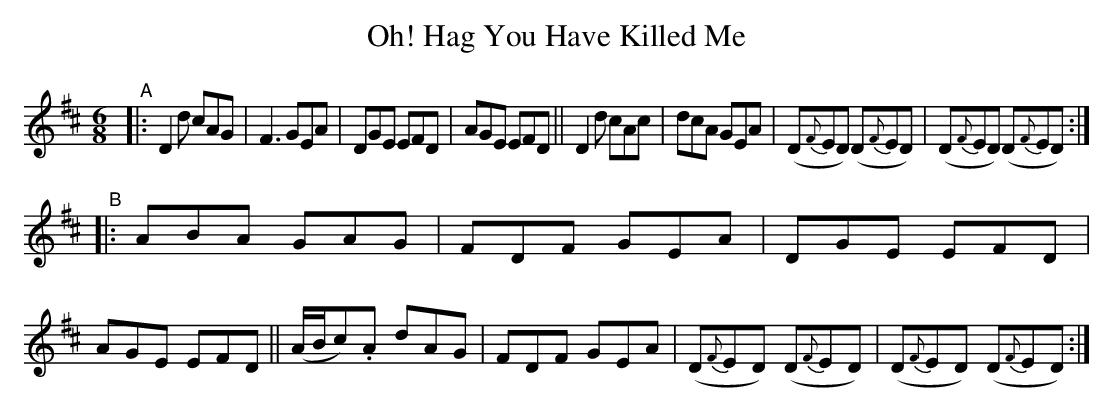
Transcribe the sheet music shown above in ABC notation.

X:1
T: Oh! Hag You Have Killed Me
M: 6/8
L: 1/8
K: D
"^A"\
|: D2d cAG | F3  GEA | DGE EFD | AGE EFD \
|| D2d cAc | dcA GEA | (D{F}ED) (D{F}ED) | (D{F}ED) (D{F}ED) :|
"^B"\
|: ABA GAG | FDF GEA | DGE EFD | AGE EFD \
|| (A/B/c).A dAG | FDF GEA | (D{F}ED) (D{F}ED) | (D{F}ED) (D{F}ED) :|
